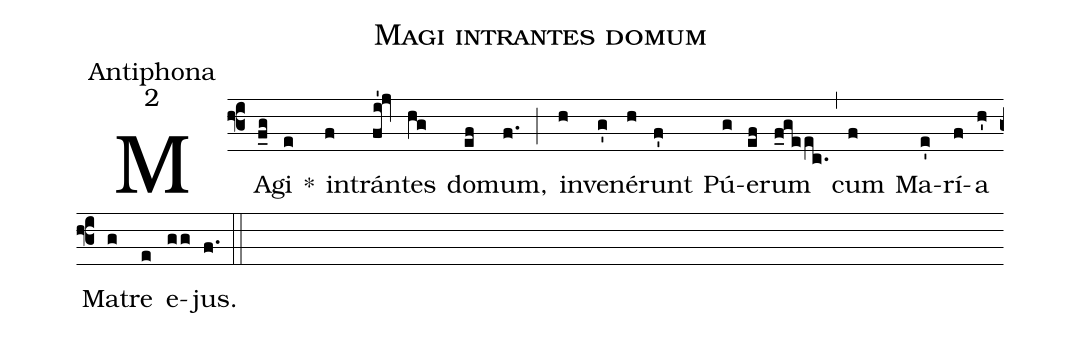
name:Magi intrantes domum;
office-part:Antiphona;
mode:2;
%%
(f3) MA(f_g)gi(e) *() in(f)trán(fi'!jv)tes(hg) do(ef)mum,(f.) (;) in(h)ve(g')né(h)runt(f') Pú(g)e(ef)rum(f_geec.) (,) cum(f) Ma(e')rí(f)a(h') Ma(g)tre(e) e(gg)jus.(f.) (::)
